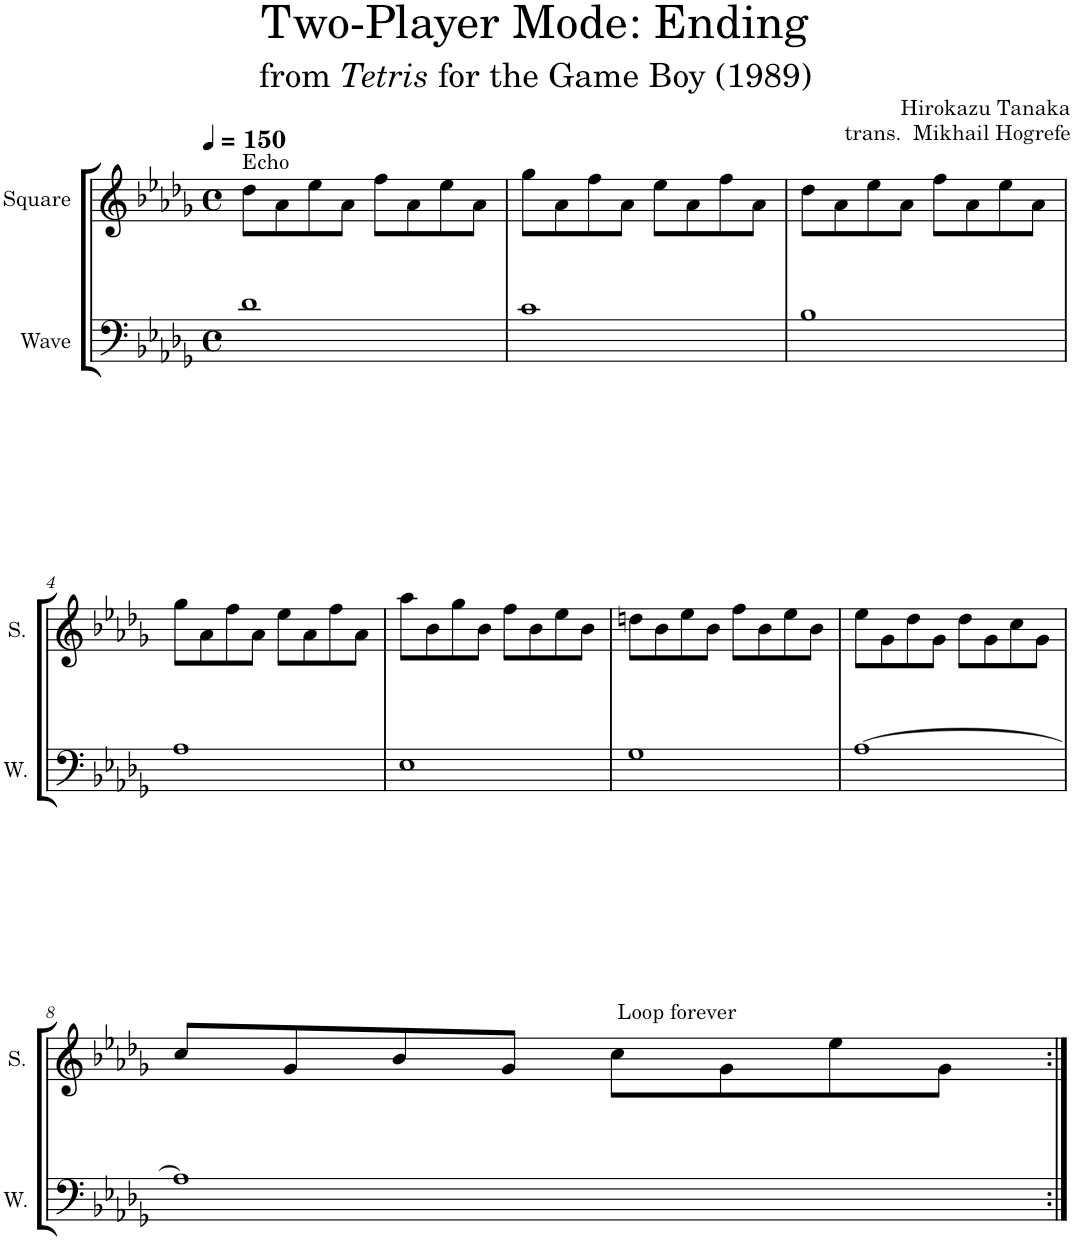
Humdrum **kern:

**kern	**kern	**dynam	**kern
*part3	*part2	*part2	*part1
*staff3	*staff2	*staff2	*staff1
*I"Wave	*I"Square Synthesizer	*	*I"Square
*I'W.	*	*	*I'S.
*	*stria5	*	*
*clefF4	*clefG2	*	*clefG2
*k[b-e-a-d-g-]	*k[b-e-a-d-g-]	*	*k[b-e-a-d-g-]
*M4/4	*M4/4	*	*M4/4
*met(c)	*met(c)	*	*met(c)
*MM150	*MM150	*	*MM150
=1	=1	=1	=1
!	!	!	!LO:TX:a:t=Echo
1d-	8r	.	8dd-\L
.	16r	.	8a-\
!	!	!LO:DY:b	!
.	8dd-	pp	.
.	.	.	8ee-\
.	8a-\L	.	.
.	.	.	8a-\J
.	8ee-\J	.	.
.	.	.	8ff\L
.	8a-\L	.	.
.	.	.	8a-\
.	8ff\J	.	.
.	.	.	8ee-\
.	8a-\L	.	.
.	.	.	8a-\J
.	[16ee-\Jk	.	.
=2	=2	=2	=2
1c	16ee-\KL]	.	8gg-\L
.	8a-\	.	.
.	.	.	8a-\
.	8gg-\J	.	.
.	.	.	8ff\
.	8a-\L	.	.
.	.	.	8a-\J
.	8ff\J	.	.
.	.	.	8ee-\L
.	8a-\L	.	.
.	.	.	8a-\
.	8ee-\J	.	.
.	.	.	8ff\
.	8a-\L	.	.
.	.	.	8a-\J
.	[16ff\Jk	.	.
=3	=3	=3	=3
1B-	16ff\KL]	.	8dd-\L
.	8a-\	.	.
.	.	.	8a-\
.	8dd-\J	.	.
.	.	.	8ee-\
.	8a-\L	.	.
.	.	.	8a-\J
.	8ee-\J	.	.
.	.	.	8ff\L
.	8a-\L	.	.
.	.	.	8a-\
.	8ff\J	.	.
.	.	.	8ee-\
.	8a-\L	.	.
.	.	.	8a-\J
.	[16ee-\Jk	.	.
!!LO:LB:g=z
=4	=4	=4	=4
1A-	16ee-\KL]	.	8gg-\L
.	8a-\	.	.
.	.	.	8a-\
.	8gg-\J	.	.
.	.	.	8ff\
.	8a-\L	.	.
.	.	.	8a-\J
.	8ff\J	.	.
.	.	.	8ee-\L
.	8a-\L	.	.
.	.	.	8a-\
.	8ee-\J	.	.
.	.	.	8ff\
.	8a-\L	.	.
.	.	.	8a-\J
.	[16ff\Jk	.	.
=5	=5	=5	=5
1E-	16ff\KL]	.	8aa-\L
.	8a-\	.	.
.	.	.	8b-\
.	8aa-\J	.	.
.	.	.	8gg-\
.	8b-\L	.	.
.	.	.	8b-\J
.	8gg-\J	.	.
.	.	.	8ff\L
.	8b-\L	.	.
.	.	.	8b-\
.	8ff\J	.	.
.	.	.	8ee-\
.	8b-\L	.	.
.	.	.	8b-\J
.	[16ee-\Jk	.	.
=6	=6	=6	=6
1G-	16ee-\KL]	.	8ddn\L
.	8b-\	.	.
.	.	.	8b-\
.	8ddn\J	.	.
.	.	.	8ee-\
.	8b-\L	.	.
.	.	.	8b-\J
.	8ee-\J	.	.
.	.	.	8ff\L
.	8b-\L	.	.
.	.	.	8b-\
.	8ff\J	.	.
.	.	.	8ee-\
.	8b-\L	.	.
.	.	.	8b-\J
.	[16ee-\Jk	.	.
=7	=7	=7	=7
[1A-	16ee-\KL]	.	8ee-\L
.	8b-\	.	.
.	.	.	8g-\
.	8ee-\J	.	.
.	.	.	8dd-\
.	8g-\L	.	.
.	.	.	8g-\J
.	8dd-\J	.	.
.	.	.	8dd-\L
.	8g-\L	.	.
.	.	.	8g-\
.	8dd-\J	.	.
.	.	.	8cc\
.	8g-/L	.	.
.	.	.	8g-\J
.	[16cc/Jk	.	.
!!LO:LB:g=z
=8	=8	=8	=8
1A-]	16cc\KL]	.	8cc/L
.	8g-\	.	.
.	.	.	8g-/
.	8cc\J	.	.
.	.	.	8b-/
.	8g-/L	.	.
.	.	.	8g-/J
.	8b-/J	.	.
!	!	!	!LO:TX:a:t=Loop forever
.	.	.	8cc\L
.	8g-/L	.	.
.	.	.	8g-\
.	8cc/J	.	.
.	.	.	8ee-\
.	8g-\L	.	.
.	.	.	8g-\J
.	16ee-\Jk	.	.
=:|!	=:|!	=:|!	=:|!
*-	*-	*-	*-
